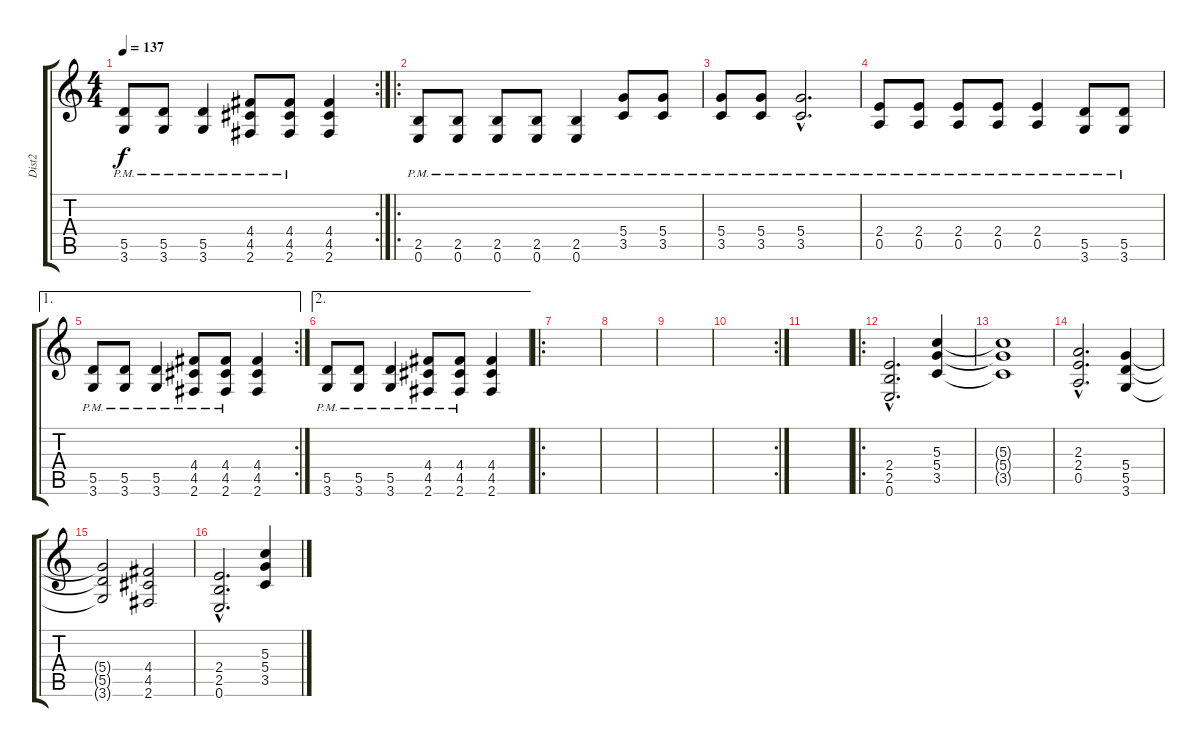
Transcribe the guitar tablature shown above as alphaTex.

\track ("Dist2" "Dist2") {instrument distortionguitar}
\staff {score tabs}
\tuning (E4 B3 G3 D3 A2 E2) {hide}
\rc 2
\ts (4 4)
\tempo 137
\clef g2
\ks c
(5.5{pm} 3.6{pm}).8{dy f} (5.5{pm} 3.6{pm}).8 (5.5{pm} 3.6{pm}).4 (4.4{pm} 4.5{pm} 2.6{pm}).8 (4.4{pm} 4.5{pm} 2.6{pm}).8 (4.4 4.5 2.6).4 |
\ro
(2.5{pm} 0.6{pm}).8 (2.5{pm} 0.6{pm}).8 (2.5{pm} 0.6{pm}).8 (2.5{pm} 0.6{pm}).8 (2.5{pm} 0.6{pm}).4 (5.4{pm} 3.5{pm}).8 (5.4{pm} 3.5{pm}).8 |
(5.4{pm} 3.5{pm}).8 (5.4{pm} 3.5{pm}).8 (5.4{hac pm} 3.5{hac pm}).2{d} |
(2.4{pm} 0.5{pm}).8 (2.4{pm} 0.5{pm}).8 (2.4{pm} 0.5{pm}).8 (2.4{pm} 0.5{pm}).8 (2.4{pm} 0.5{pm}).4 (5.5{pm} 3.6{pm}).8 (5.5{pm} 3.6{pm}).8 |
\ae 1
\rc 2
(5.5{pm} 3.6{pm}).8 (5.5{pm} 3.6{pm}).8 (5.5{pm} 3.6{pm}).4 (4.4{pm} 4.5{pm} 2.6{pm}).8 (4.4{pm} 4.5{pm} 2.6{pm}).8 (4.4 4.5 2.6).4 |
\ae 2
(5.5{pm} 3.6{pm}).8 (5.5{pm} 3.6{pm}).8 (5.5{pm} 3.6{pm}).4 (4.4{pm} 4.5{pm} 2.6{pm}).8 (4.4{pm} 4.5{pm} 2.6{pm}).8 (4.4 4.5 2.6).4 |
\ro
|
|
|
\rc 2
|
|
\ro
(2.4{hac} 2.5{hac} 0.6{hac}).2{d} (5.3 5.4 3.5).4 |
(5.3{t} 5.4{t} 3.5{t}).1 |
(2.3{hac} 2.4{hac} 0.5{hac}).2{d} (5.4 5.5 3.6).4 |
(5.4{t} 5.5{t} 3.6{t}).2 (4.4 4.5 2.6).2 |
(2.4{hac} 2.5{hac} 0.6{hac}).2{d} (5.3 5.4 3.5).4
